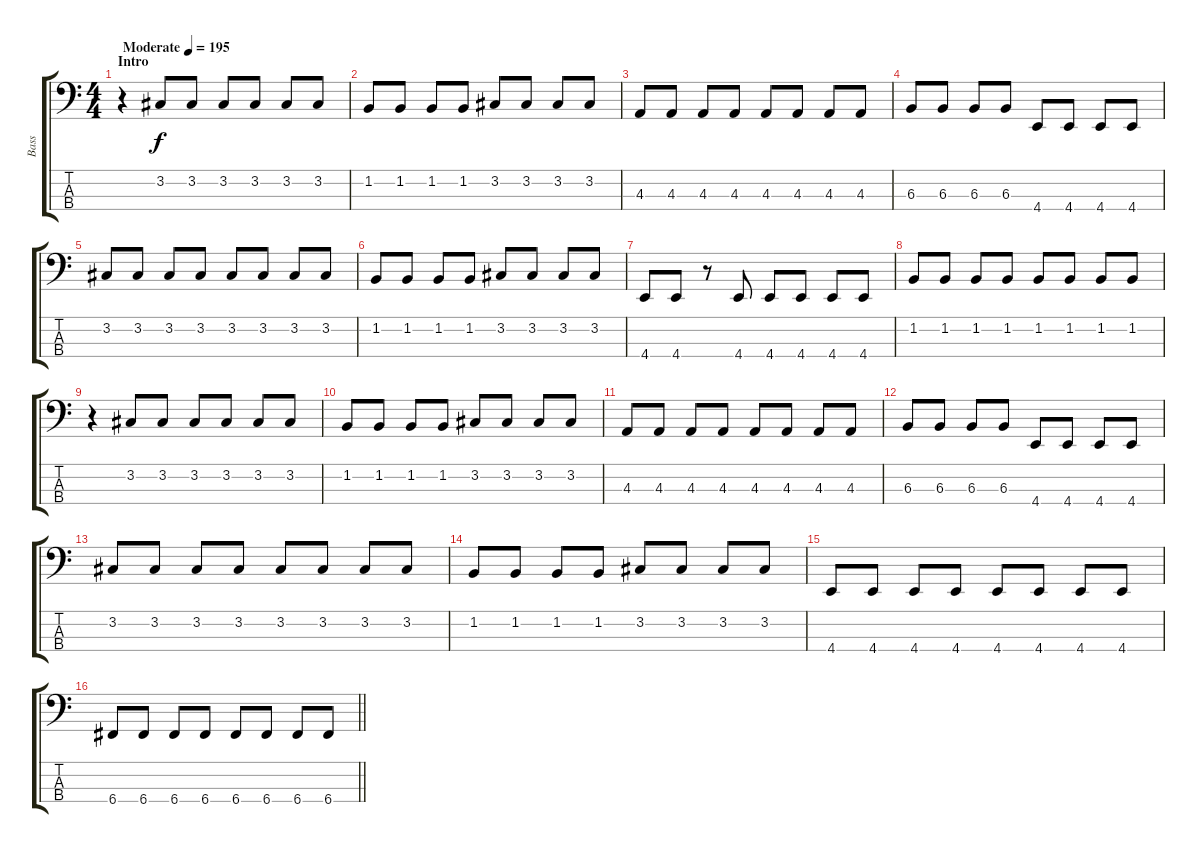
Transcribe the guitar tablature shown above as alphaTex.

\track ("Bass" "Bass") {instrument electricbasspick}
\staff {score tabs}
\tuning (Eb2 Bb1 F1 C1) {hide}
\ts (4 4)
\section ("" "Intro")
\tempo (195 "Moderate")
\clef f4
\ks c
r.4{dy f instrument electricbasspick} 3.2.8 3.2.8 3.2.8 3.2.8 3.2.8 3.2.8 |
1.2.8 1.2.8 1.2.8 1.2.8 3.2.8 3.2.8 3.2.8 3.2.8 |
4.3.8 4.3.8 4.3.8 4.3.8 4.3.8 4.3.8 4.3.8 4.3.8 |
6.3.8 6.3.8 6.3.8 6.3.8 4.4.8 4.4.8 4.4.8 4.4.8 |
3.2.8 3.2.8 3.2.8 3.2.8 3.2.8 3.2.8 3.2.8 3.2.8 |
1.2.8 1.2.8 1.2.8 1.2.8 3.2.8 3.2.8 3.2.8 3.2.8 |
4.4.8 4.4.8 r.8 4.4.8 4.4.8 4.4.8 4.4.8 4.4.8 |
1.2.8 1.2.8 1.2.8 1.2.8 1.2.8 1.2.8 1.2.8 1.2.8 |
r.4 3.2.8 3.2.8 3.2.8 3.2.8 3.2.8 3.2.8 |
1.2.8 1.2.8 1.2.8 1.2.8 3.2.8 3.2.8 3.2.8 3.2.8 |
4.3.8 4.3.8 4.3.8 4.3.8 4.3.8 4.3.8 4.3.8 4.3.8 |
6.3.8 6.3.8 6.3.8 6.3.8 4.4.8 4.4.8 4.4.8 4.4.8 |
3.2.8 3.2.8 3.2.8 3.2.8 3.2.8 3.2.8 3.2.8 3.2.8 |
1.2.8 1.2.8 1.2.8 1.2.8 3.2.8 3.2.8 3.2.8 3.2.8 |
4.4.8 4.4.8 4.4.8 4.4.8 4.4.8 4.4.8 4.4.8 4.4.8 |
\barLineRight lightlight
6.4.8 6.4.8 6.4.8 6.4.8 6.4.8 6.4.8 6.4.8 6.4.8
